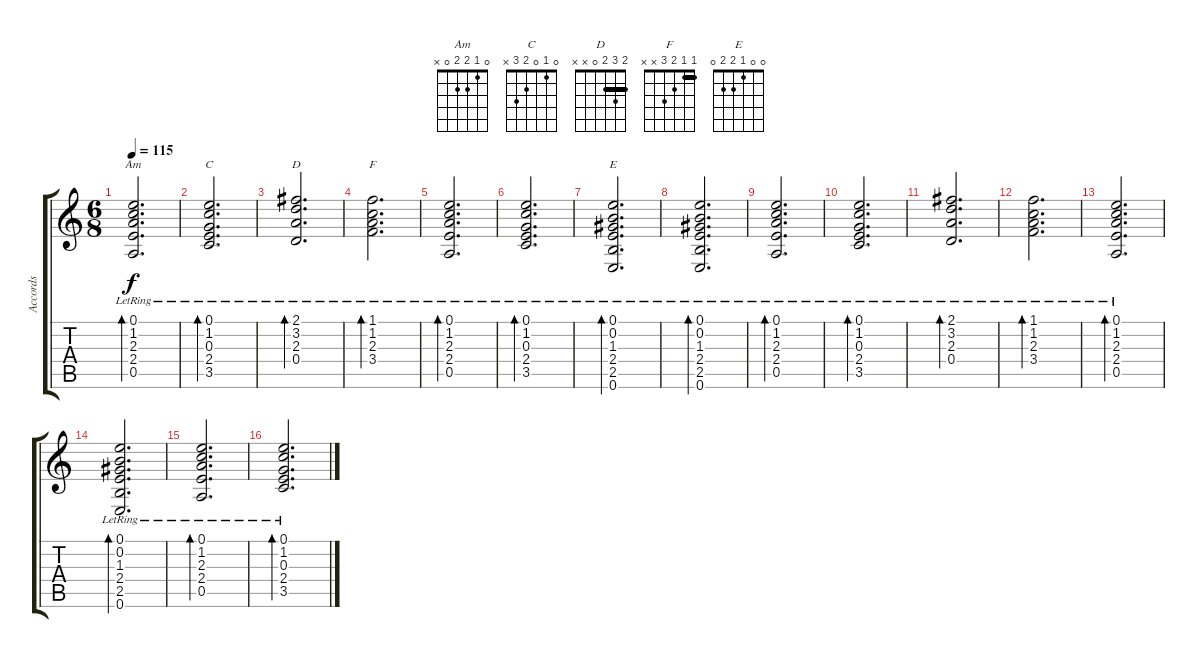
\track ("Accords" "Accords") {instrument acousticguitarnylon}
\staff {score tabs}
\tuning (E4 B3 G3 D3 A2 E2) {hide}
\chord ("Am" 0 1 2 2 0 x)
\chord ("C" 0 1 0 2 3 x)
\chord ("D" 2 3 2 0 x x) {barre 2}
\chord ("F" 1 1 2 3 x x) {barre 1}
\chord ("E" 0 0 1 2 2 0)
\ts (6 8)
\tempo 115
\clef g2
\ks c
(0.1{lr} 1.2{lr} 2.3{lr} 2.4{lr} 0.5{lr}).2{d bd 120 ch "Am" dy f} |
(0.1{lr} 1.2{lr} 0.3{lr} 2.4{lr} 3.5{lr}).2{d bd 120 ch "C"} |
(2.1{lr} 3.2{lr} 2.3{lr} 0.4{lr}).2{d bd 120 ch "D"} |
(1.1{lr} 1.2{lr} 2.3{lr} 3.4{lr}).2{d bd 120 ch "F"} |
(0.1{lr} 1.2{lr} 2.3{lr} 2.4{lr} 0.5{lr}).2{d bd 120} |
(0.1{lr} 1.2{lr} 0.3{lr} 2.4{lr} 3.5{lr}).2{d bd 120} |
(0.1{lr} 0.2{lr} 1.3{lr} 2.4{lr} 2.5{lr} 0.6{lr}).2{d bd 120 ch "E"} |
(0.1{lr} 0.2{lr} 1.3{lr} 2.4{lr} 2.5{lr} 0.6{lr}).2{d bd 120} |
(0.1{lr} 1.2{lr} 2.3{lr} 2.4{lr} 0.5{lr}).2{d bd 120} |
(0.1{lr} 1.2{lr} 0.3{lr} 2.4{lr} 3.5{lr}).2{d bd 120} |
(2.1{lr} 3.2{lr} 2.3{lr} 0.4{lr}).2{d bd 120} |
(1.1{lr} 1.2{lr} 2.3{lr} 3.4{lr}).2{d bd 120} |
(0.1{lr} 1.2{lr} 2.3{lr} 2.4{lr} 0.5{lr}).2{d bd 120} |
(0.1{lr} 0.2{lr} 1.3{lr} 2.4{lr} 2.5{lr} 0.6{lr}).2{d bd 120} |
(0.1{lr} 1.2{lr} 2.3{lr} 2.4{lr} 0.5{lr}).2{d bd 120} |
(0.1{lr} 1.2{lr} 0.3{lr} 2.4{lr} 3.5{lr}).2{d bd 120}
